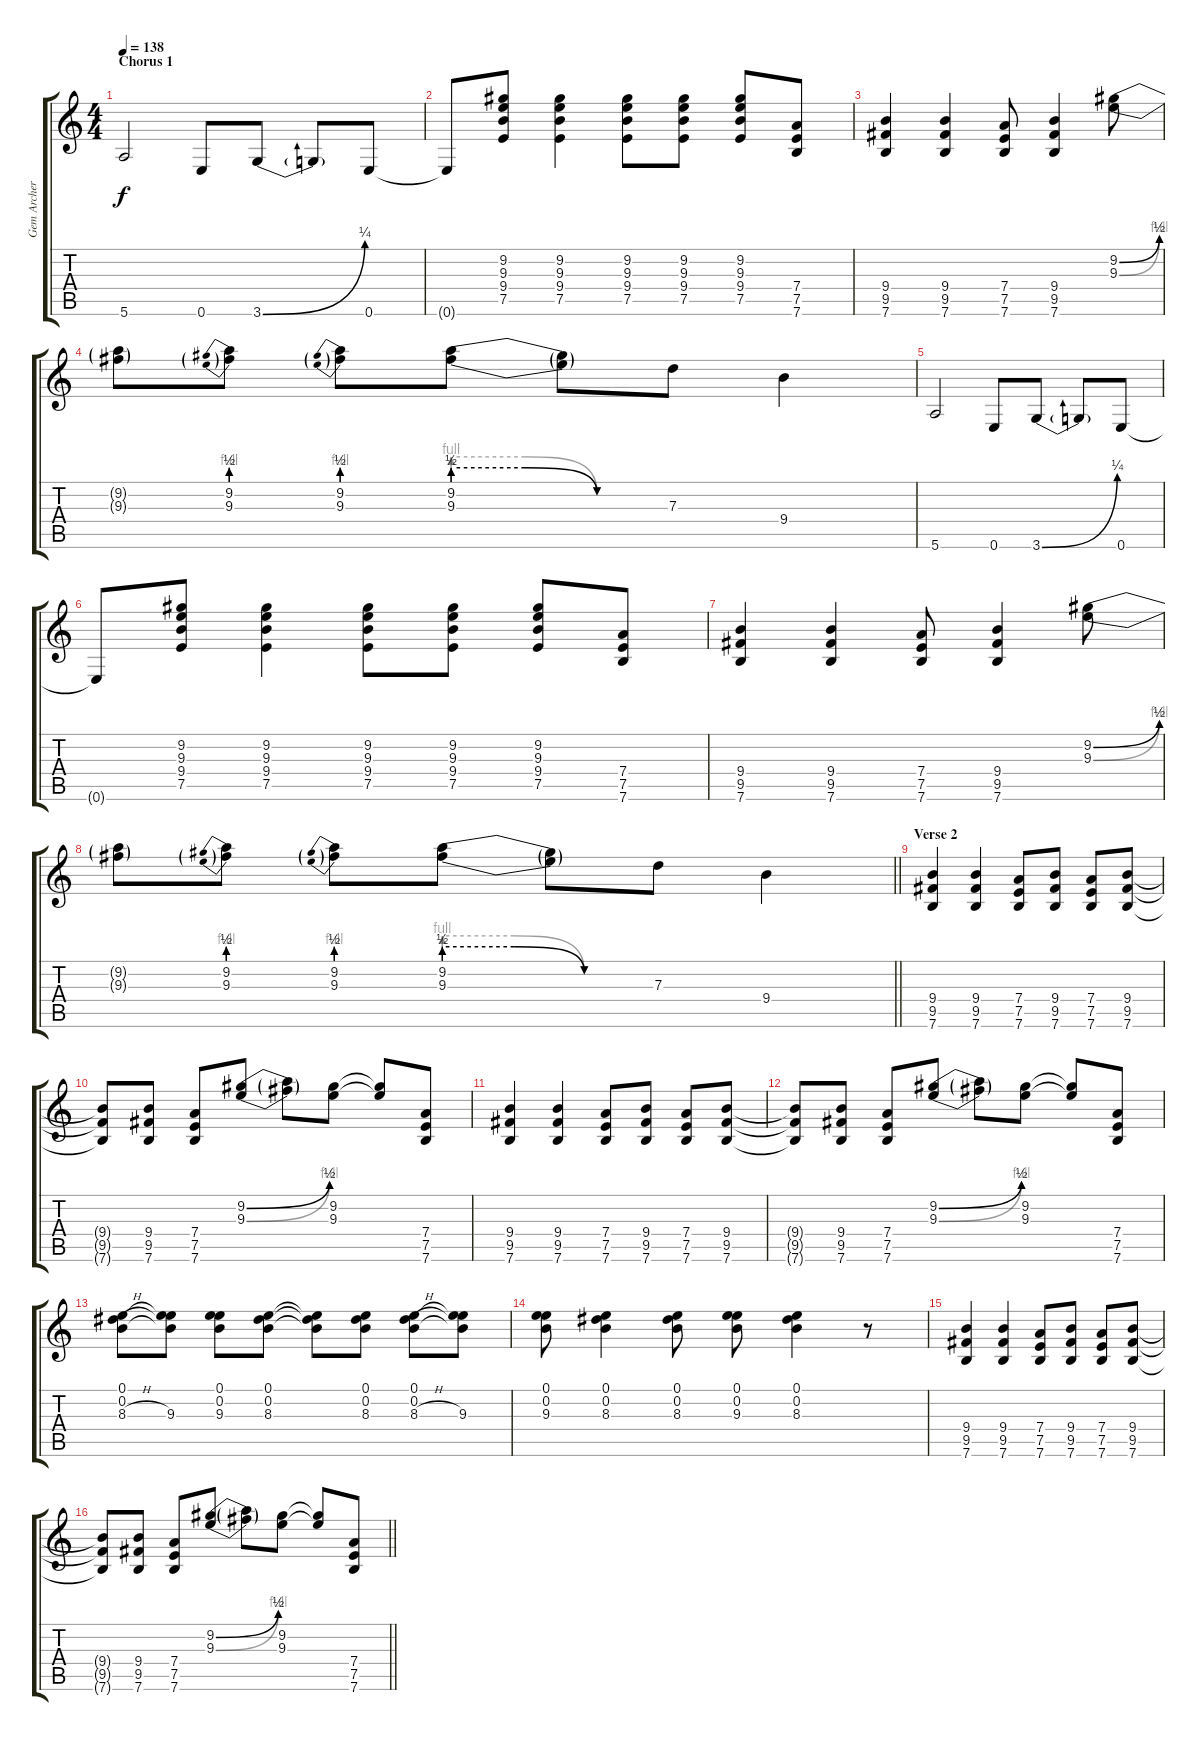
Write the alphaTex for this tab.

\track ("Gem Archer" "Gem Archer") {instrument overdrivenguitar}
\staff {score tabs}
\tuning (E4 B3 G3 D3 A2 E2) {hide}
\ts (4 4)
\section ("" "Chorus 1")
\tempo 138
\clef g2
\ks c
5.6.2{dy f} 0.6.8 3.6{be (bend 0 0 60 1)}.8 3.6{t}.8 0.6.8 |
0.6{t}.8 (9.2 9.3 9.4 7.5).8 (9.2 9.3 9.4 7.5).4 (9.2 9.3 9.4 7.5).8 (9.2 9.3 9.4 7.5).8 (9.2 9.3 9.4 7.5).8 (7.4 7.5 7.6).8 |
(9.4 9.5 7.6).4 (9.4 9.5 7.6).4 (7.4 7.5 7.6).8 (9.4 9.5 7.6).4 (9.2{be (bend 0 0 60 2)} 9.3{be (bend 0 0 60 4)}).8 |
(9.2{t} 9.3{t}).8 (9.2{be (prebend 0 2 60 2)} 9.3{be (prebend 0 4 60 4)}).8 (9.2{be (prebend 0 2 60 2)} 9.3{be (prebend 0 4 60 4)}).8 (9.2{be (custom 0 2 20 2 40 0 60 0)} 9.3{be (custom 0 4 20 4 40 0 60 0)}).8 (9.2{t} 9.3{t}).8 7.3.8 9.4.4 |
5.6.2 0.6.8 3.6{be (bend 0 0 60 1)}.8 3.6{t}.8 0.6.8 |
0.6{t}.8 (9.2 9.3 9.4 7.5).8 (9.2 9.3 9.4 7.5).4 (9.2 9.3 9.4 7.5).8 (9.2 9.3 9.4 7.5).8 (9.2 9.3 9.4 7.5).8 (7.4 7.5 7.6).8 |
(9.4 9.5 7.6).4 (9.4 9.5 7.6).4 (7.4 7.5 7.6).8 (9.4 9.5 7.6).4 (9.2{be (bend 0 0 60 2)} 9.3{be (bend 0 0 60 4)}).8 |
\barLineRight lightlight
(9.2{t} 9.3{t}).8 (9.2{be (prebend 0 2 60 2)} 9.3{be (prebend 0 4 60 4)}).8 (9.2{be (prebend 0 2 60 2)} 9.3{be (prebend 0 4 60 4)}).8 (9.2{be (custom 0 2 20 2 40 0 60 0)} 9.3{be (custom 0 4 20 4 40 0 60 0)}).8 (9.2{t} 9.3{t}).8 7.3.8 9.4.4 |
\section ("" "Verse 2")
(9.4 9.5 7.6).4 (9.4 9.5 7.6).4 (7.4 7.5 7.6).8 (9.4 9.5 7.6).8 (7.4 7.5 7.6).8 (9.4 9.5 7.6).8 |
(9.4{t} 9.5{t} 7.6{t}).8 (9.4 9.5 7.6).8 (7.4 7.5 7.6).8 (9.2{be (bend 0 0 60 2)} 9.3{be (bend 0 0 60 4)}).8 (9.2{t} 9.3{t}).8 (9.2 9.3).8 (9.2{t} 9.3{t}).8 (7.4 7.5 7.6).8 |
(9.4 9.5 7.6).4 (9.4 9.5 7.6).4 (7.4 7.5 7.6).8 (9.4 9.5 7.6).8 (7.4 7.5 7.6).8 (9.4 9.5 7.6).8 |
(9.4{t} 9.5{t} 7.6{t}).8 (9.4 9.5 7.6).8 (7.4 7.5 7.6).8 (9.2{be (bend 0 0 60 2)} 9.3{be (bend 0 0 60 4)}).8 (9.2{t} 9.3{t}).8 (9.2 9.3).8 (9.2{t} 9.3{t}).8 (7.4 7.5 7.6).8 |
(0.1 0.2 8.3{h}).8 (0.1{t} 0.2{t} 9.3).8 (0.1 0.2 9.3).8 (0.1 0.2 8.3).8 (0.1{t} 0.2{t} 8.3{t}).8 (0.1 0.2 8.3).8 (0.1 0.2 8.3{h}).8 (0.1{t} 0.2{t} 9.3).8 |
(0.1 0.2 9.3).8 (0.1 0.2 8.3).4 (0.1 0.2 8.3).8 (0.1 0.2 9.3).8 (0.1 0.2 8.3).4 r.8 |
(9.4 9.5 7.6).4 (9.4 9.5 7.6).4 (7.4 7.5 7.6).8 (9.4 9.5 7.6).8 (7.4 7.5 7.6).8 (9.4 9.5 7.6).8 |
\barLineRight lightlight
(9.4{t} 9.5{t} 7.6{t}).8 (9.4 9.5 7.6).8 (7.4 7.5 7.6).8 (9.2{be (bend 0 0 60 2)} 9.3{be (bend 0 0 60 4)}).8 (9.2{t} 9.3{t}).8 (9.2 9.3).8 (9.2{t} 9.3{t}).8 (7.4 7.5 7.6).8
